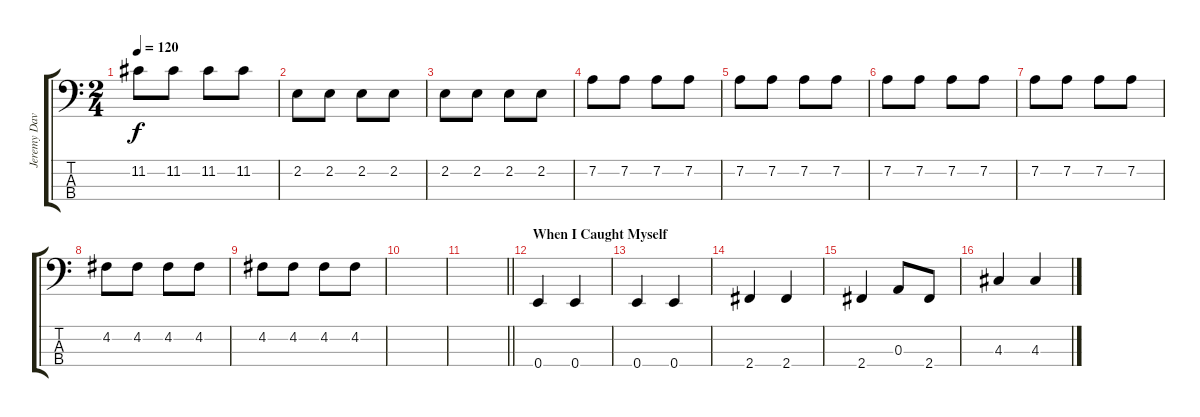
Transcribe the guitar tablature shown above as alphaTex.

\track ("Jeremy Davis" "Jeremy Dav") {instrument electricbassfinger}
\staff {score tabs}
\tuning (G2 D2 A1 E1) {hide}
\ts (2 4)
\tempo 120
\clef f4
\ks c
11.2.8{dy f} 11.2.8 11.2.8 11.2.8 |
2.2.8 2.2.8 2.2.8 2.2.8 |
2.2.8 2.2.8 2.2.8 2.2.8 |
7.2.8 7.2.8 7.2.8 7.2.8 |
7.2.8 7.2.8 7.2.8 7.2.8 |
7.2.8 7.2.8 7.2.8 7.2.8 |
7.2.8 7.2.8 7.2.8 7.2.8 |
4.2.8 4.2.8 4.2.8 4.2.8 |
4.2.8 4.2.8 4.2.8 4.2.8 |
|
\barLineRight lightlight
|
\section ("" "When I Caught Myself")
0.4.4 0.4.4 |
0.4.4 0.4.4 |
2.4.4 2.4.4 |
2.4.4 0.3.8 2.4.8 |
4.3.4 4.3.4
